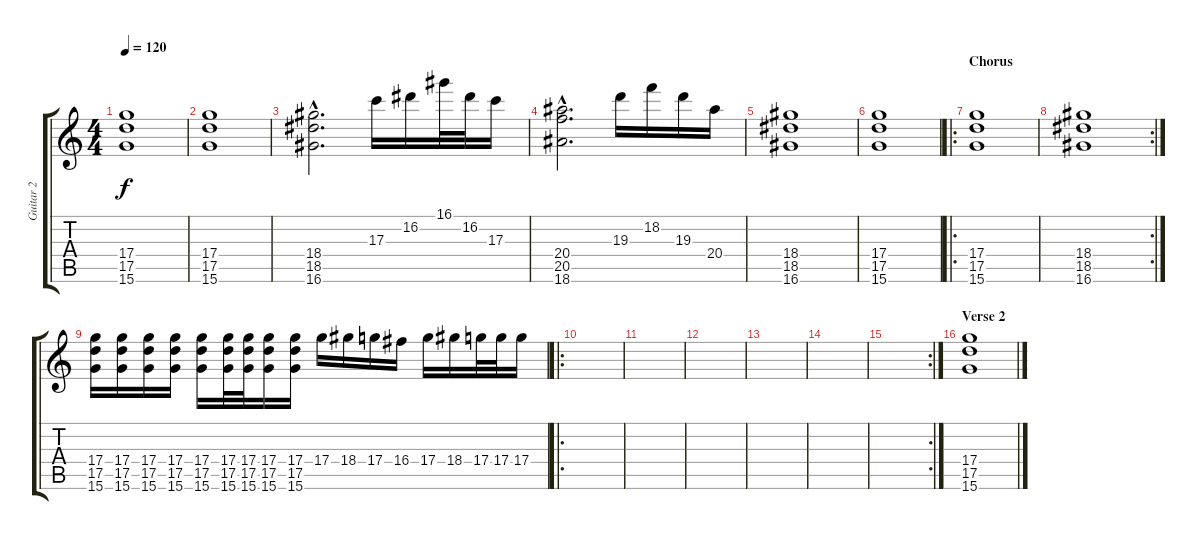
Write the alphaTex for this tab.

\track ("Guitar 2" "Guitar 2") {instrument distortionguitar}
\staff {score tabs}
\tuning (E4 B3 G3 D3 A2 E2) {hide}
\ts (4 4)
\tempo 120
\clef g2
\ks c
(17.4 17.5 15.6).1{dy f} |
(17.4 17.5 15.6).1 |
(18.4{hac} 18.5{hac} 16.6{hac}).2{d} 17.3.16 16.2.16 16.1.32 16.2.32 17.3.16 |
(20.4{hac} 20.5{hac} 18.6{hac}).2{d} 19.3.16 18.2.16 19.3.16 20.4.16 |
(18.4 18.5 16.6).1 |
(17.4 17.5 15.6).1 |
\ro
\section ("" "Chorus")
(17.4 17.5 15.6).1 |
\rc 2
(18.4 18.5 16.6).1 |
(17.4 17.5 15.6).16{volume 0} (17.4 17.5 15.6).16 (17.4 17.5 15.6).16 (17.4 17.5 15.6).16 (17.4 17.5 15.6).16 (17.4 17.5 15.6).32 (17.4 17.5 15.6).32 (17.4 17.5 15.6).16 (17.4 17.5 15.6).16 17.4.16 18.4.16 17.4.16 16.4.16 17.4.16 18.4.16 17.4.32 17.4.32 17.4.16 |
\ro
|
|
|
|
|
\rc 2
|
\section ("" "Verse 2")
(17.4 17.5 15.6).1{volume 13 instrument distortionguitar}
